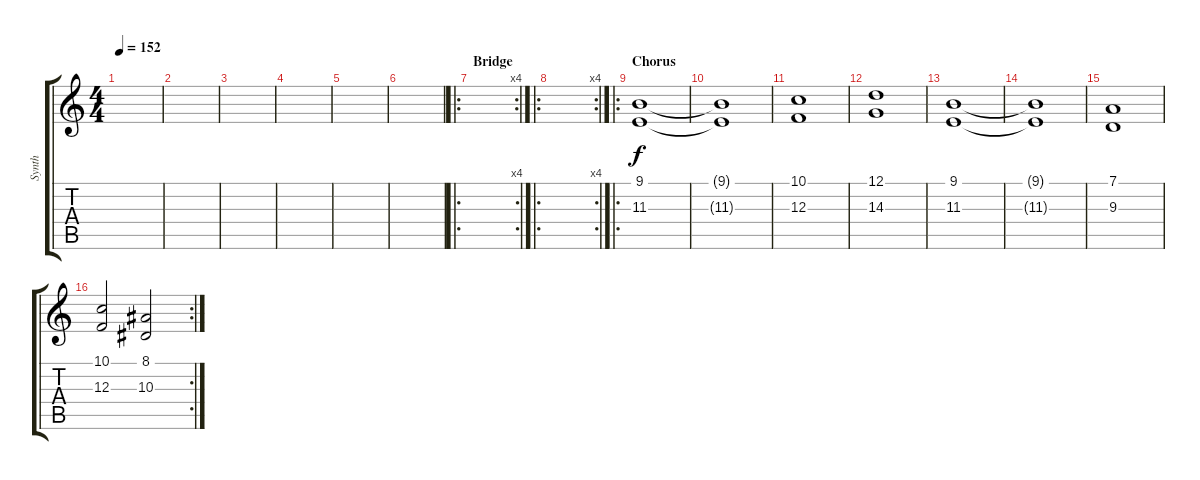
\track ("Synth" "Synth") {instrument pad4choir}
\staff {score tabs}
\tuning (D4 A3 F3 C3 G2 D2) {hide}
\ts (4 4)
\tempo 152
\clef g2
\ks c
|
|
|
|
|
|
\ro
\rc 4
\section ("" "Bridge")
|
\ro
\rc 4
|
\ro
\section ("" "Chorus")
(9.1 11.3).1{volume 11 instrument pad4choir} |
(9.1{t} 11.3{t}).1 |
(10.1 12.3).1 |
(12.1 14.3).1 |
(9.1 11.3).1 |
(9.1{t} 11.3{t}).1 |
(7.1 9.3).1 |
\rc 2
(10.1 12.3).2 (8.1 10.3).2
